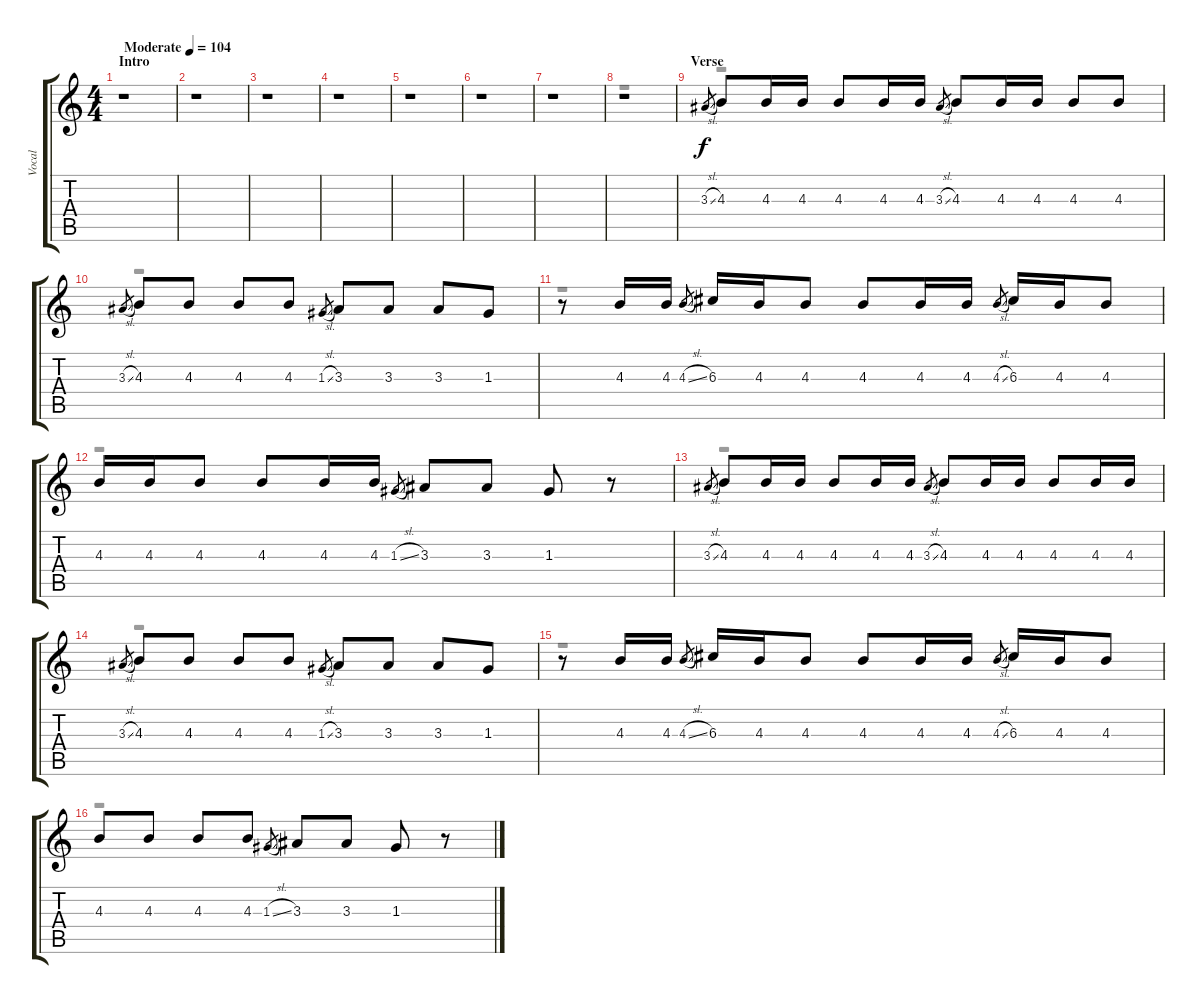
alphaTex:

\track ("Vocal" "Vocal") {instrument electricbassfinger}
\staff {score tabs}
\tuning (E4 B3 G3 D3 A2 E2) {hide}
\voice
\ts (4 4)
\section ("" "Intro")
\tempo (104 "Moderate")
\clef g2
\ks c
r.1{dy f instrument electricbassfinger} |
r.1 |
r.1 |
r.1 |
r.1 |
r.1 |
r.1 |
r.1 |
\section ("" "Verse")
3.3{sl}.8{gr} 4.3.8 4.3.16 4.3.16 4.3.8 4.3.16 4.3.16 3.3{sl}.8{gr} 4.3.8 4.3.16 4.3.16 4.3.8 4.3.8 |
3.3{sl}.8{gr} 4.3.8 4.3.8 4.3.8 4.3.8 1.3{sl}.8{gr} 3.3.8 3.3.8 3.3.8 1.3.8 |
r.8 4.3.16 4.3.16 4.3{sl}.8{gr} 6.3.16 4.3.16 4.3.8 4.3.8 4.3.16 4.3.16 4.3{sl}.8{gr} 6.3.16 4.3.16 4.3.8 |
4.3.16 4.3.16 4.3.8 4.3.8 4.3.16 4.3.16 1.3{sl}.8{gr} 3.3.8 3.3.8 1.3.8 r.8 |
3.3{sl}.8{gr} 4.3.8 4.3.16 4.3.16 4.3.8 4.3.16 4.3.16 3.3{sl}.8{gr} 4.3.8 4.3.16 4.3.16 4.3.8 4.3.16 4.3.16 |
3.3{sl}.8{gr} 4.3.8 4.3.8 4.3.8 4.3.8 1.3{sl}.8{gr} 3.3.8 3.3.8 3.3.8 1.3.8 |
r.8 4.3.16 4.3.16 4.3{sl}.8{gr} 6.3.16 4.3.16 4.3.8 4.3.8 4.3.16 4.3.16 4.3{sl}.8{gr} 6.3.16 4.3.16 4.3.8 |
4.3.8 4.3.8 4.3.8 4.3.8 1.3{sl}.8{gr} 3.3.8 3.3.8 1.3.8 r.8
\voice
\clef g2
\ottava regular
\simile none
\ks c
r.1{dy f} |
r.1 |
r.1 |
r.1 |
r.1 |
r.1 |
r.1 |
r.1 |
r.1 |
r.1 |
r.1 |
r.1 |
r.1 |
r.1 |
r.1 |
r.1
